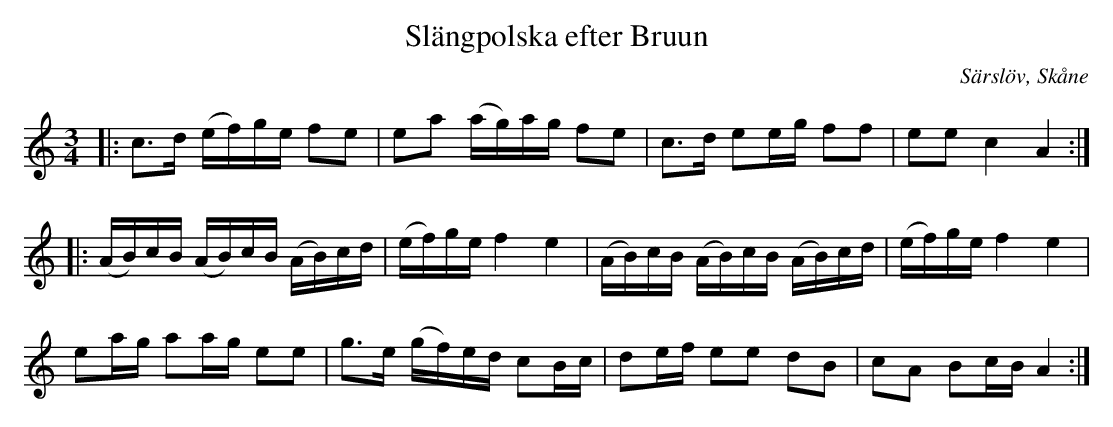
X:1
T:Slängpolska efter Bruun
O:Särslöv, Skåne
M:3/4
L:1/16
K:C
|: c2>d2 (ef)ge f2e2 | e2a2 (ag)ag f2e2 | c2>d2 e2eg f2f2 | e2e2 c4 A4 ::$ (AB)cB (AB)cB (AB)cd | %5
 (ef)ge f4 e4 | (AB)cB (AB)cB (AB)cd | (ef)ge f4 e4 |$ e2ag a2ag e2e2 | g2>e2 (gf)ed c2Bc | %10
 d2ef e2e2 d2B2 | c2A2 B2cB A4 :| %12 :|
